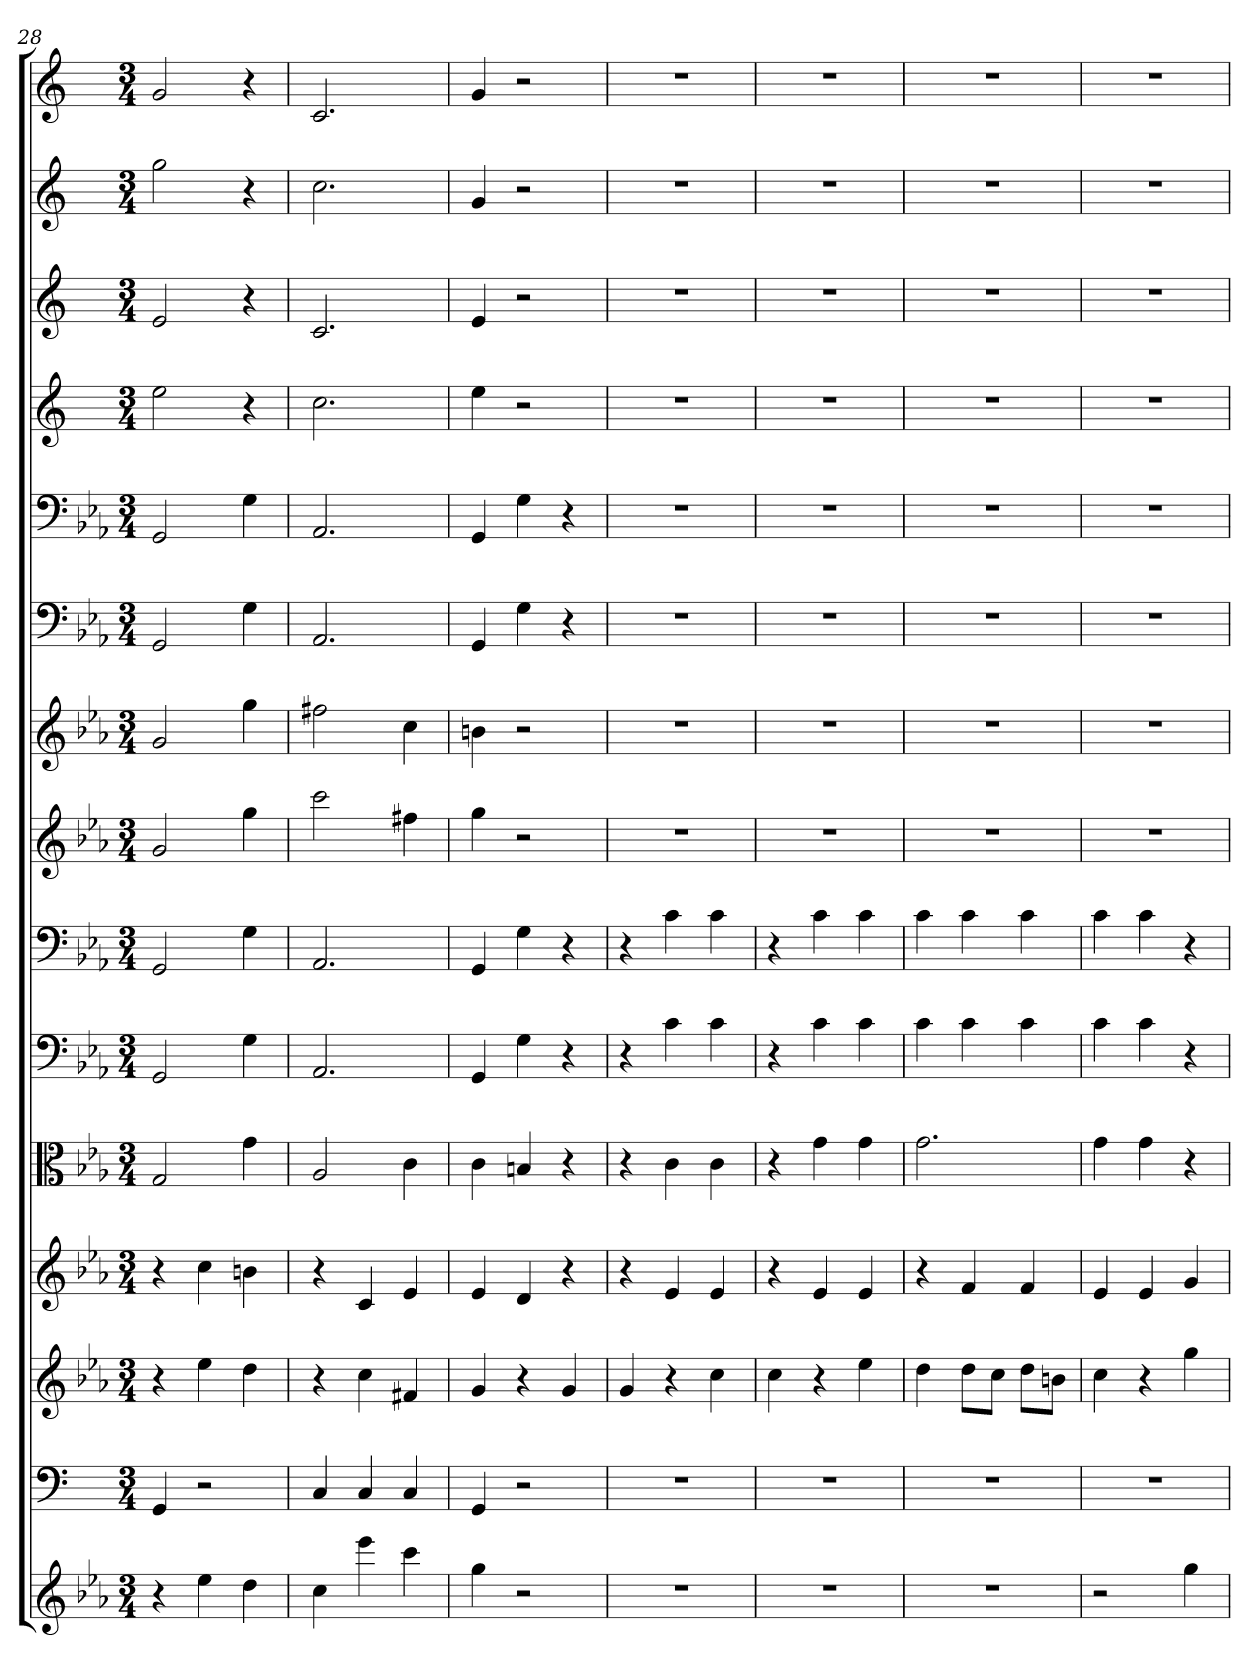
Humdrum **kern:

**kern	**kern	**kern	**kern	**kern	**kern	**kern	**kern	**kern	**kern	**kern	**kern	**kern	**kern	**kern
*part15	*part14	*part13	*part12	*part11	*part10	*part9	*part8	*part7	*part6	*part5	*part4	*part3	*part2	*part1
*staff15	*staff14	*staff13	*staff12	*staff11	*staff10	*staff9	*staff8	*staff7	*staff6	*staff5	*staff4	*staff3	*staff2	*staff1
*	*clefF4	*	*	*clefC3	*clefF4	*clefF4	*	*	*clefF4	*clefF4	*	*	*	*
*k[b-e-a-]	*k[]	*k[b-e-a-]	*k[b-e-a-]	*k[b-e-a-]	*k[b-e-a-]	*k[b-e-a-]	*k[b-e-a-]	*k[b-e-a-]	*k[b-e-a-]	*k[b-e-a-]	*k[]	*k[]	*k[]	*k[]
*M3/4	*M3/4	*M3/4	*M3/4	*M3/4	*M3/4	*M3/4	*M3/4	*M3/4	*M3/4	*M3/4	*M3/4	*M3/4	*M3/4	*M3/4
=28	=28	=28	=28	=28	=28	=28	=28	=28	=28	=28	=28	=28	=28	=28
4r	4GG	4r	4r	2G	2GG	2GG	2g	2g	2GG	2GG	2ee	2e	2gg	2g
4ee-	2r	4ee-	4cc	.	.	.	.	.	.	.	.	.	.	.
4dd	.	4dd	4bn	4g	4G	4G	4gg	4gg	4G	4G	4r	4r	4r	4r
=29	=29	=29	=29	=29	=29	=29	=29	=29	=29	=29	=29	=29	=29	=29
4cc	4C	4r	4r	2A-	2.AA-	2.AA-	2ccc	2ff#X	2.AA-	2.AA-	2.cc	2.c	2.cc	2.c
4eee-	4C	4cc	4c	.	.	.	.	.	.	.	.	.	.	.
4ccc	4C	4f#X	4e-	4c	.	.	4ff#X	4cc	.	.	.	.	.	.
=30	=30	=30	=30	=30	=30	=30	=30	=30	=30	=30	=30	=30	=30	=30
4gg	4GG	4g	4e-	4c	4GG	4GG	4gg	4bn	4GG	4GG	4ee	4e	4g	4g
2r	2r	4r	4d	4Bn	4G	4G	2r	2r	4G	4G	2r	2r	2r	2r
.	.	4g	4r	4r	4r	4r	.	.	4r	4r	.	.	.	.
=31	=31	=31	=31	=31	=31	=31	=31	=31	=31	=31	=31	=31	=31	=31
2.r	2.r	4g	4r	4r	4r	4r	2.r	2.r	2.r	2.r	2.r	2.r	2.r	2.r
.	.	4r	4e-	4c	4c	4c	.	.	.	.	.	.	.	.
.	.	4cc	4e-	4c	4c	4c	.	.	.	.	.	.	.	.
=32	=32	=32	=32	=32	=32	=32	=32	=32	=32	=32	=32	=32	=32	=32
2.r	2.r	4cc	4r	4r	4r	4r	2.r	2.r	2.r	2.r	2.r	2.r	2.r	2.r
.	.	4r	4e-	4g	4c	4c	.	.	.	.	.	.	.	.
.	.	4ee-	4e-	4g	4c	4c	.	.	.	.	.	.	.	.
=33	=33	=33	=33	=33	=33	=33	=33	=33	=33	=33	=33	=33	=33	=33
2.r	2.r	4dd	4r	2.g	4c	4c	2.r	2.r	2.r	2.r	2.r	2.r	2.r	2.r
.	.	8ddL	4f	.	4c	4c	.	.	.	.	.	.	.	.
.	.	8ccJ	.	.	.	.	.	.	.	.	.	.	.	.
.	.	8ddL	4f	.	4c	4c	.	.	.	.	.	.	.	.
.	.	8bnJ	.	.	.	.	.	.	.	.	.	.	.	.
=34	=34	=34	=34	=34	=34	=34	=34	=34	=34	=34	=34	=34	=34	=34
2r	2.r	4cc	4e-	4g	4c	4c	2.r	2.r	2.r	2.r	2.r	2.r	2.r	2.r
.	.	4r	4e-	4g	4c	4c	.	.	.	.	.	.	.	.
4gg	.	4gg	4g	4r	4r	4r	.	.	.	.	.	.	.	.
=	=	=	=	=	=	=	=	=	=	=	=	=	=	=
*-	*-	*-	*-	*-	*-	*-	*-	*-	*-	*-	*-	*-	*-	*-
